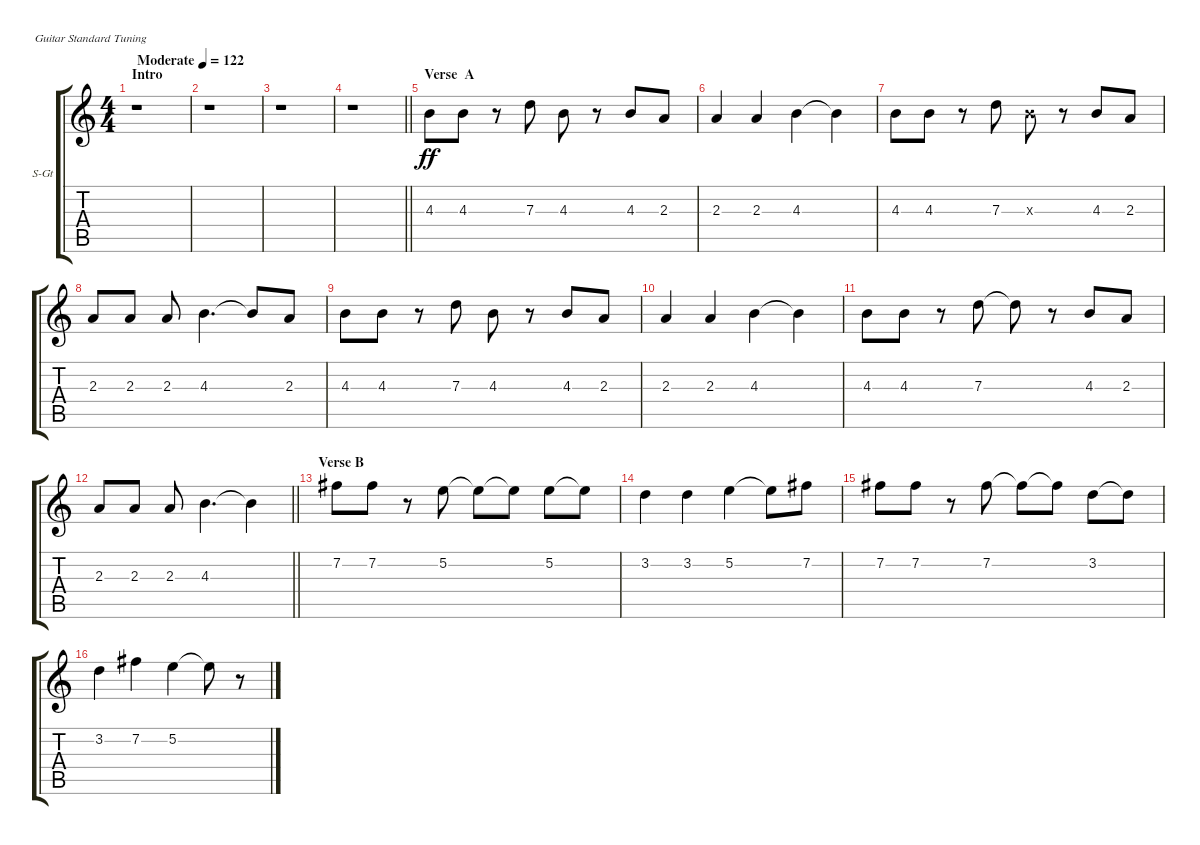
\bracketExtendMode groupsimilarinstruments
\firstSystemTrackNameOrientation horizontal
\otherSystemsTrackNameOrientation horizontal
\track ("Voce" "S-Gt") {instrument acousticguitarsteel}
\staff {score tabs}
\tuning (E4 B3 G3 D3 A2 E2)
\ts (4 4)
\beaming (8 2 2 2 2)
\section ("" "Intro")
\tempo (122 "Moderate")
\clef g2
\ks c
r.1{dy ff instrument acousticguitarsteel} |
r.1 |
r.1 |
\barLineRight lightlight
r.1 |
\section ("" "Verse  A")
4.3.8 4.3.8 r.8 7.3.8 4.3.8 r.8 4.3.8 2.3.8 |
2.3.4 2.3.4 4.3.4 4.3{t}.4 |
4.3.8 4.3.8 r.8 7.3.8 4.3{x}.8 r.8 4.3.8 2.3.8 |
2.3.8 2.3.8 2.3.8 4.3.4{d} 4.3{t}.8 2.3.8 |
4.3.8 4.3.8 r.8 7.3.8 4.3.8 r.8 4.3.8 2.3.8 |
2.3.4 2.3.4 4.3.4 4.3{t}.4 |
4.3.8 4.3.8 r.8 7.3.8 7.3{t}.8 r.8 4.3.8 2.3.8 |
\barLineRight lightlight
2.3.8 2.3.8 2.3.8 4.3.4{d} 4.3{t}.4 |
\section ("" "Verse B")
7.2.8 7.2.8 r.8 5.2.8 5.2{t}.8 5.2{t}.8 5.2.8 5.2{t}.8 |
3.2.4 3.2.4 5.2.4 5.2{t}.8 7.2.8 |
7.2.8 7.2.8 r.8 7.2.8 7.2{t}.8 7.2{t}.8 3.2.8 3.2{t}.8 |
3.2.4 7.2.4 5.2.4 5.2{t}.8 r.8
